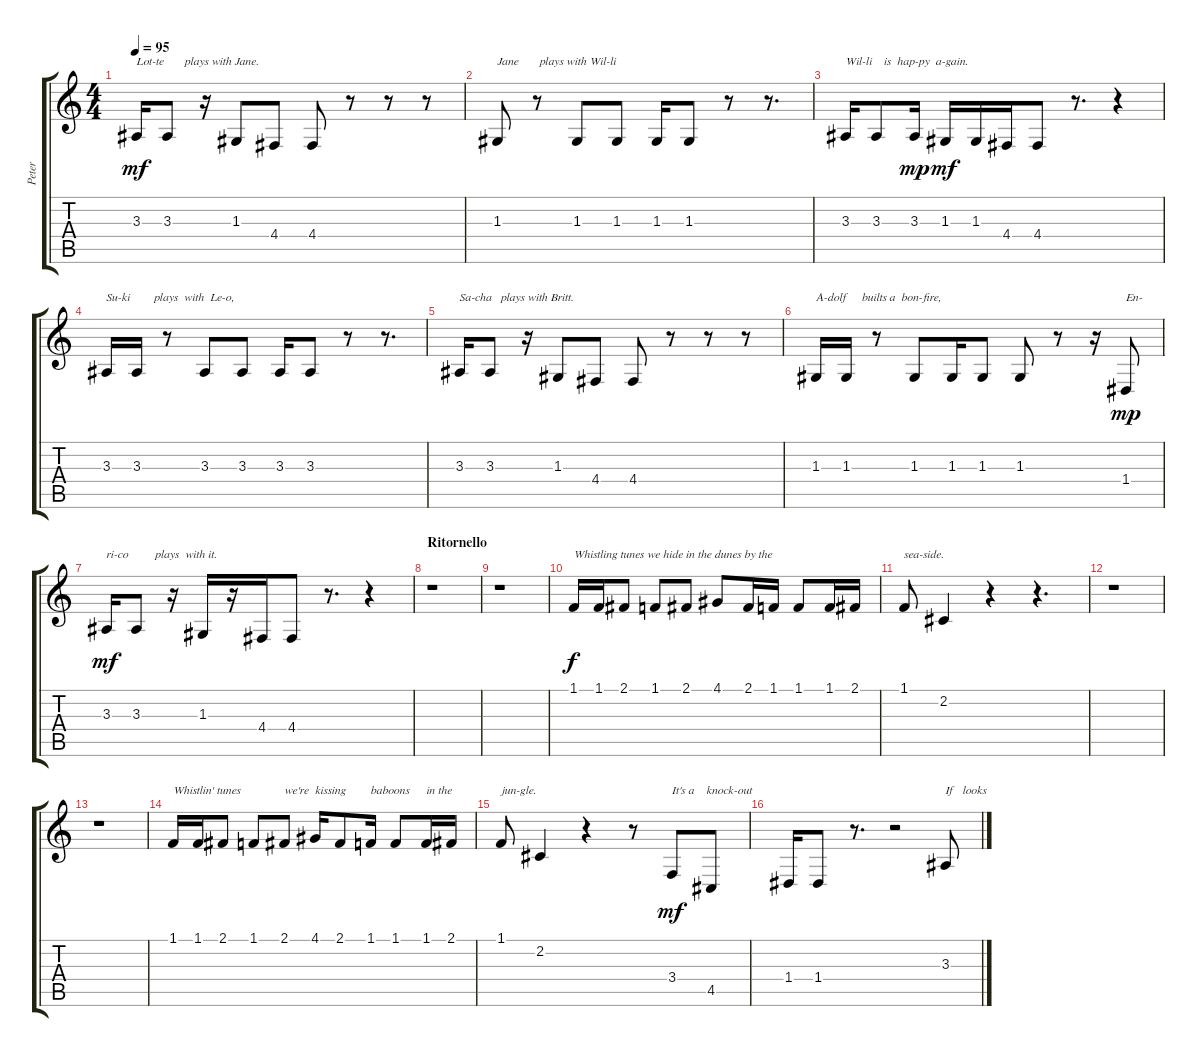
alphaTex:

\track ("Peter" "Peter") {instrument sitar}
\staff {score tabs}
\tuning (E4 B3 G3 D3 A2 E2) {hide}
\ts (4 4)
\tempo 95
\clef g2
\ks c
3.3.16{txt "Lot-te       plays with Jane." dy mf} 3.3.8 r.16 1.3.8 4.4.8 4.4.8 r.8 r.8 r.8 |
1.3.8{txt "Jane       plays with Wil-li"} r.8 1.3.8 1.3.8 1.3.16 1.3.8 r.8 r.8{d} |
3.3.16{txt "Wil-li    is  hap-py  a-gain."} 3.3.8 3.3.16{dy mp} 1.3.16{dy mf} 1.3.16 4.4.16 4.4.8 r.8{d} r.4 |
3.3.16{txt "Su-ki        plays  with  Le-o,"} 3.3.16 r.8 3.3.8 3.3.8 3.3.16 3.3.8 r.8 r.8{d} |
3.3.16{txt "Sa-cha   plays with Britt."} 3.3.8 r.16 1.3.8 4.4.8 4.4.8 r.8 r.8 r.8 |
1.3.16{txt "A-dolf     builts a  bon-fire,"} 1.3.16 r.8 1.3.8 1.3.16 1.3.8 1.3.8 r.8 r.16 1.4.8{txt "En-" dy mp} |
3.3.16{txt "ri-co         plays  with it." dy mf} 3.3.8 r.16 1.3.16 r.16 4.4.16 4.4.8 r.8{d} r.4 |
\section ("" "Ritornello")
r.1 |
r.1 |
1.1.16{txt "Whistling tunes we hide in the dunes by the" dy f volume 9} 1.1.16 2.1.8 1.1.8 2.1.8 4.1.8 2.1.16 1.1.16 1.1.8 1.1.16 2.1.16 |
1.1.8{txt "sea-side."} 2.2.4 r.4 r.4{d} |
r.1 |
r.1 |
1.1.16{txt "Whistlin' tunes"} 1.1.16 2.1.8 1.1.8 2.1.8{txt "we're"} 4.1.16{txt "kissing"} 2.1.8 1.1.16{txt "baboons"} 1.1.8 1.1.16{txt "in the"} 2.1.16 |
1.1.8{txt "jun-gle."} 2.2.4 r.4 r.8 3.4.8{txt "It's a    knock-out" dy mf} 4.5.8 |
1.4.16 1.4.8 r.8{d} r.2 3.3.8{txt "If   looks"}
